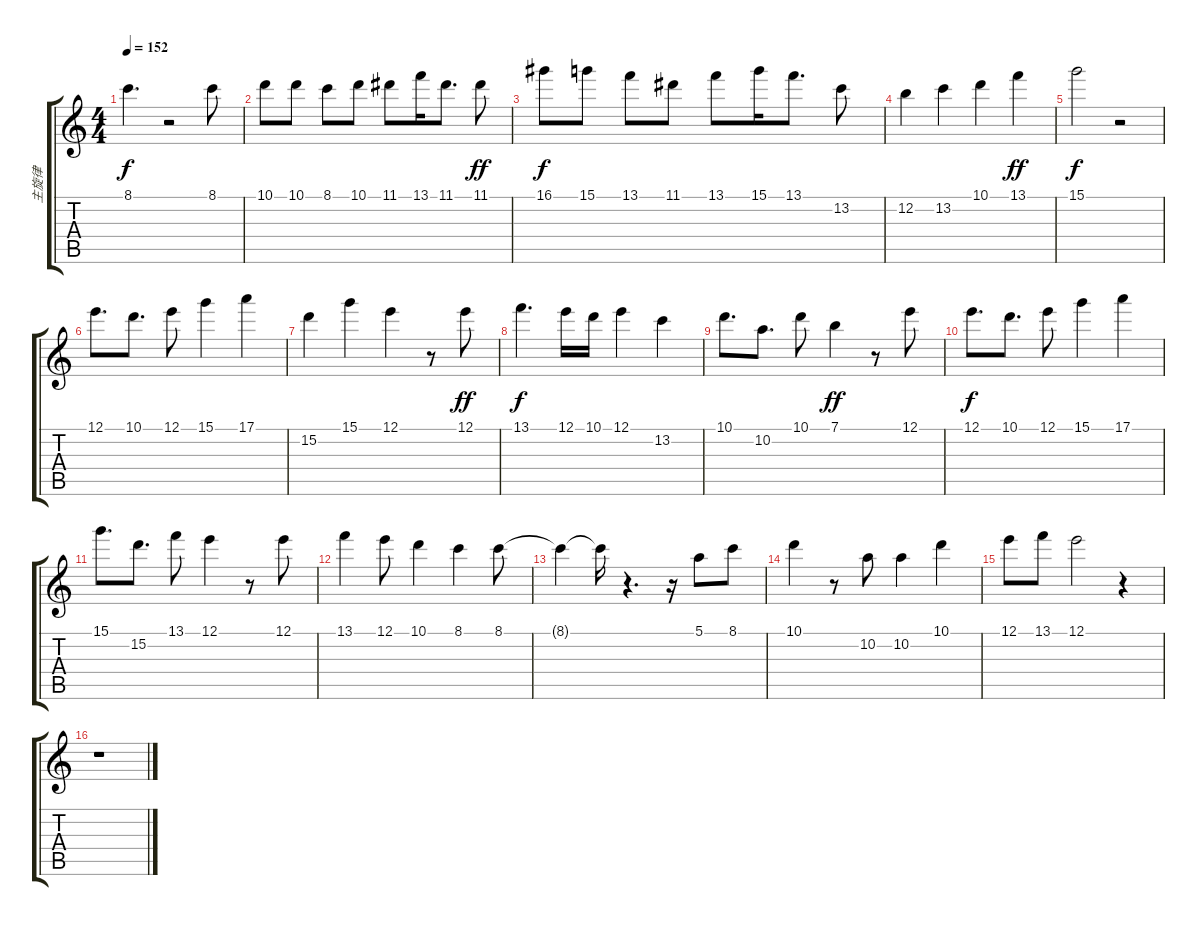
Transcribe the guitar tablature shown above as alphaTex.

\track ("主旋律" "主旋律") {instrument synthbass2}
\staff {score tabs}
\tuning (E4 B3 G3 D3 A2 E2) {hide}
\ts (4 4)
\tempo 152
\clef g2
\ks c
8.1.4{d dy f} r.2 8.1.8 |
10.1.8 10.1.8 8.1.8 10.1.8 11.1.8 13.1.16 11.1.8{d} 11.1.8{dy ff} |
16.1.8{dy f} 15.1.8 13.1.8 11.1.8 13.1.8 15.1.16 13.1.8{d} 13.2.8 |
12.2.4 13.2.4 10.1.4 13.1.4{dy ff} |
15.1.2{dy f} r.2 |
12.1.8{d} 10.1.8{d} 12.1.8 15.1.4 17.1.4 |
15.2.4 15.1.4 12.1.4 r.8 12.1.8{dy ff} |
13.1.4{d dy f} 12.1.16 10.1.16 12.1.4 13.2.4 |
10.1.8{d} 10.2.8{d} 10.1.8 7.1.4{dy ff} r.8 12.1.8 |
12.1.8{d dy f} 10.1.8{d} 12.1.8 15.1.4 17.1.4 |
15.1.8{d} 15.2.8{d} 13.1.8 12.1.4 r.8 12.1.8 |
13.1.4 12.1.8 10.1.4 8.1.4 8.1.8 |
8.1{t}.4 8.1{t}.16 r.4{d} r.16 5.1.8 8.1.8 |
10.1.4 r.8 10.2.8 10.2.4 10.1.4 |
12.1.8 13.1.8 12.1.2 r.4 |
r.1
